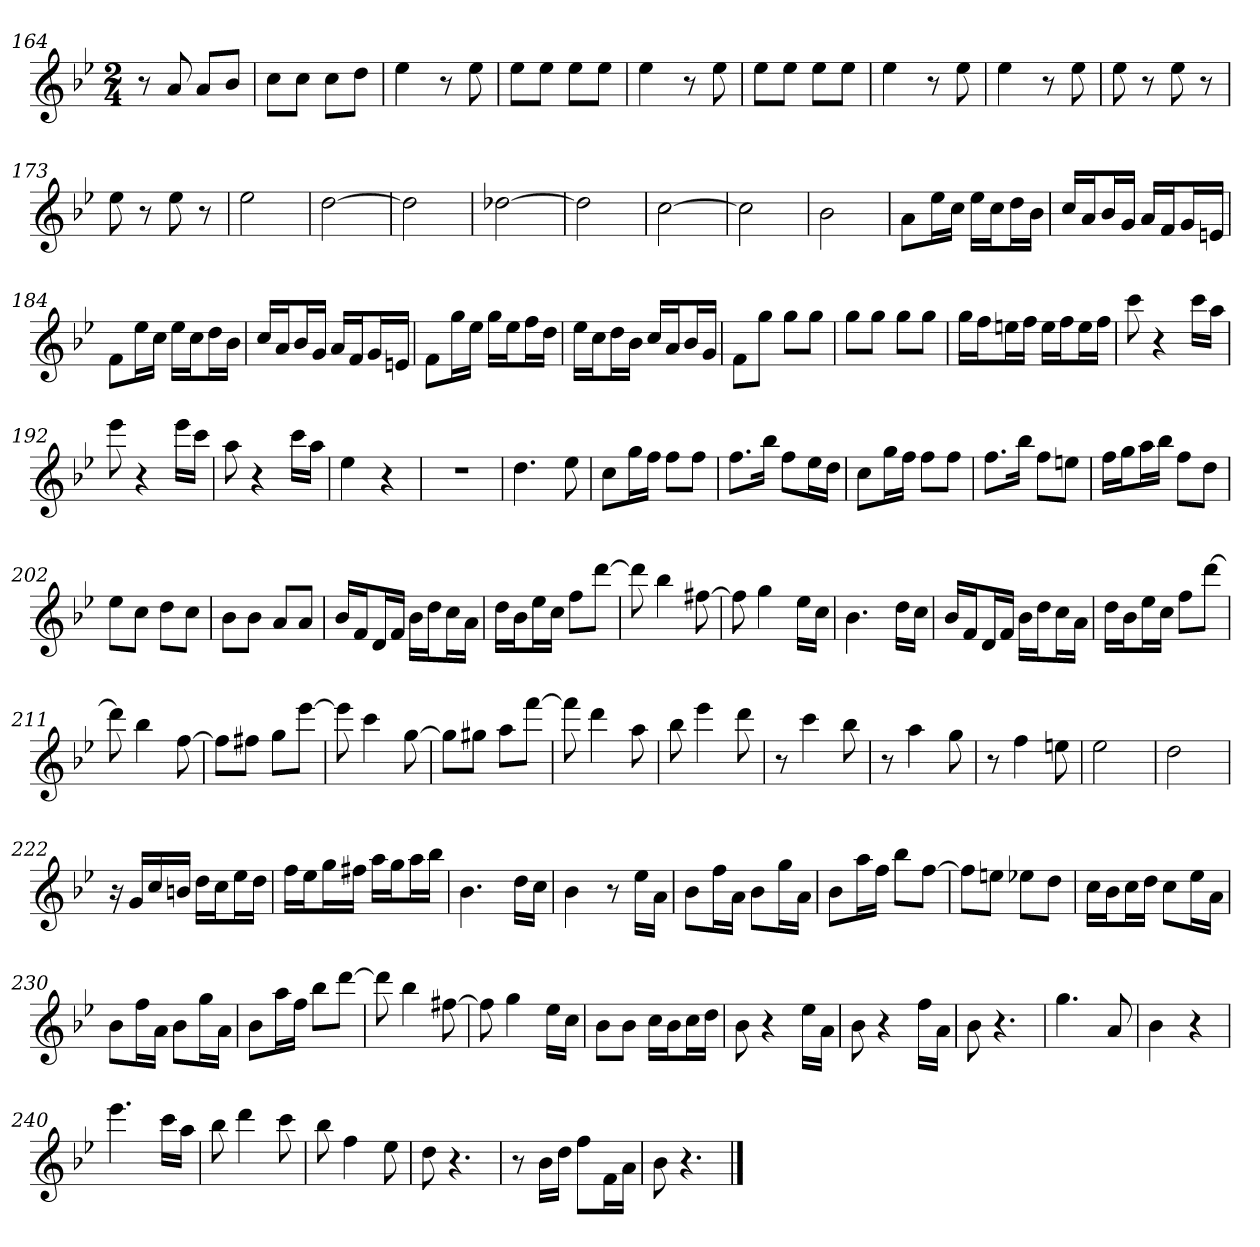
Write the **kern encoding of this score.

**kern
*part1
*staff1
*k[b-e-]
*B-:
*M2/4
=164
8r
8a
8aL
8b-J
=165
8ccL
8ccJ
8ccL
8ddJ
=166
4ee-
8r
8ee-
=167
8ee-L
8ee-J
8ee-L
8ee-J
=168
4ee-
8r
8ee-
=169
8ee-L
8ee-J
8ee-L
8ee-J
=170
4ee-
8r
8ee-
=171
4ee-
8r
8ee-
=172
8ee-
8r
8ee-
8r
=173
8ee-
8r
8ee-
8r
=174
2ee-
=175
[2dd
=176
2dd]
=177
[2dd-X
=178
2dd-]
=179
[2cc
=180
2cc]
=181
2b-
=182
8aL
16ee-L
16ccJJ
16ee-LL
16ccJ
16ddL
16b-JJ
=183
16ccLL
16aJ
16b-L
16gJJ
16aLL
16fJ
16gL
16enJJ
=184
8fL
16ee-L
16ccJJ
16ee-LL
16ccJ
16ddL
16b-JJ
=185
16ccLL
16aJ
16b-L
16gJJ
16aLL
16fJ
16gL
16enJJ
=186
8fL
16ggL
16ee-JJ
16ggLL
16ee-J
16ffL
16ddJJ
=187
16ee-LL
16ccJ
16ddL
16b-JJ
16ccLL
16aJ
16b-L
16gJJ
=188
8fL
8ggJ
8ggL
8ggJ
=189
8ggL
8ggJ
8ggL
8ggJ
=190
16ggLL
16ffJ
16eenL
16ffJJ
16eeLL
16ffJ
16eeL
16ffJJ
=191
8ccc
4r
16cccLL
16aaJJ
=192
8eee-
4r
16eee-LL
16cccJJ
=193
8aa
4r
16cccLL
16aaJJ
=194
4ee-
4r
=195
2r
=196
4.dd
8ee-
=197
8ccL
16ggL
16ffJJ
8ffL
8ffJ
=198
8.ffL
16bb-Jk
8ffL
16ee-L
16ddJJ
=199
8ccL
16ggL
16ffJJ
8ffL
8ffJ
=200
8.ffL
16bb-Jk
8ffL
8eenJ
=201
16ffLL
16ggJ
16aaL
16bb-JJ
8ffL
8ddJ
=202
8ee-L
8ccJ
8ddL
8ccJ
=203
8b-L
8b-J
8aL
8aJ
=204
16b-LL
16fJ
16dL
16fJJ
16b-LL
16ddJ
16ccL
16aJJ
=205
16ddLL
16b-J
16ee-L
16ccJJ
8ffL
[8dddJ
=206
8ddd]
4bb-
[8ff#X
=207
8ff#]
4gg
16ee-LL
16ccJJ
=208
4.b-
16ddLL
16ccJJ
=209
16b-LL
16fJ
16dL
16fJJ
16b-LL
16ddJ
16ccL
16aJJ
=210
16ddLL
16b-J
16ee-L
16ccJJ
8ffL
[8dddJ
=211
8ddd]
4bb-
[8ff
=212
8ffL]
8ff#XJ
8ggL
[8eee-J
=213
8eee-]
4ccc
[8gg
=214
8ggL]
8gg#XJ
8aaL
[8fffJ
=215
8fff]
4ddd
8aa
=216
8bb-
4eee-
8ddd
=217
8r
4ccc
8bb-
=218
8r
4aa
8gg
=219
8r
4ff
8een
=220
2ee-
=221
2dd
=222
16r
16gLL
16cc
16bnJJ
16ddLL
16ccJ
16ee-L
16ddJJ
=223
16ffLL
16ee-J
16ggL
16ff#XJJ
16aaLL
16ggJ
16aaL
16bb-JJ
=224
4.b-
16ddLL
16ccJJ
=225
4b-
8r
16ee-LL
16aJJ
=226
8b-L
16ffL
16aJJ
8b-L
16ggL
16aJJ
=227
8b-L
16aaL
16ffJJ
8bb-L
[8ffJ
=228
8ffL]
8eenJ
8ee-XL
8ddJ
=229
16ccLL
16b-J
16ccL
16ddJJ
8ccL
16ee-L
16aJJ
=230
8b-L
16ffL
16aJJ
8b-L
16ggL
16aJJ
=231
8b-L
16aaL
16ffJJ
8bb-L
[8dddJ
=232
8ddd]
4bb-
[8ff#X
=233
8ff#]
4gg
16ee-LL
16ccJJ
=234
8b-L
8b-J
16ccLL
16b-J
16ccL
16ddJJ
=235
8b-
4r
16ee-LL
16aJJ
=236
8b-
4r
16ffLL
16aJJ
=237
8b-
4.r
=238
4.gg
8a
=239
4b-
4r
=240
4.eee-
16cccLL
16aaJJ
=241
8bb-
4ddd
8ccc
=242
8bb-
4ff
8ee-
=243
8dd
4.r
=244
8r
16b-LL
16ddJJ
8ffL
16fL
16aJJ
=245
8b-
4.r
==
*-
